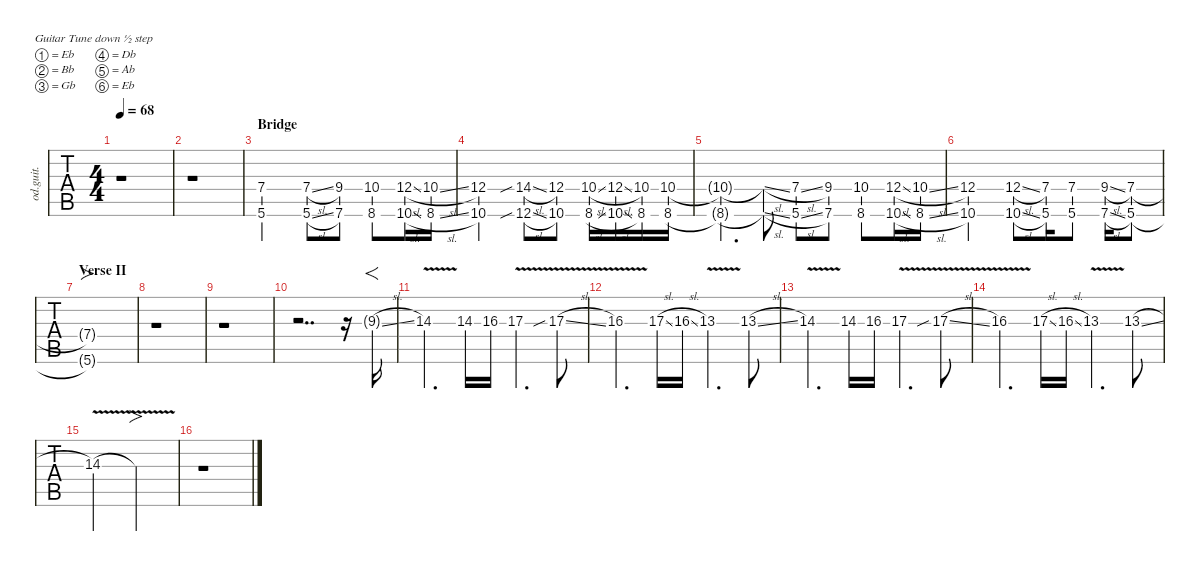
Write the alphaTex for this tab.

\defaultSystemsLayout 4
\hideDynamics
\bracketExtendMode nobrackets
\otherSystemsTrackNameOrientation horizontal
\track ("Lead Guitar 1 " "od.guit.") {defaultSystemsLayout 4 instrument overdrivenguitar}
\staff {tabs}
\tuning (Eb4 Bb3 Gb3 Db3 Ab2 Eb2)
\ts (4 4)
\tempo 68
\clef g2
\ks c
r.1{dy mp} |
r.1 |
\section ("" "Bridge")
(5.6{acc #} 7.4{acc #}).2{dy mf} (5.6{sl acc #} 7.4{sl acc #}).8 (9.4{acc #} 7.6{acc #}).8 (10.4 8.6).8 (12.4{sl acc #} 10.6{sl acc #}).16 (10.4{sl} 8.6{sl}).16 |
(12.4{acc #} 10.6{acc #}).2 (14.4{sib sl acc #} 12.6{sib sl acc #}).8 (12.4{acc #} 10.6{acc #}).8 (10.4{sl} 8.6{sl}).16 (12.4{sl acc #} 10.6{sl acc #}).16 (10.4 8.6).16 (10.4 8.6).16 |
(8.6{t} 10.4{t}).4{d} (10.4{sl t} 8.6{sl t}).8 (5.6{sl acc #} 7.4{sl acc #}).8 (9.4{acc #} 7.6{acc #}).8 (10.4 8.6).8 (12.4{sl acc #} 10.6{sl acc #}).16 (10.4{sl} 8.6{sl}).16 |
(12.4{acc #} 10.6{acc #}).2 (12.4{sl acc #} 10.6{sl acc #}).8 (7.4{acc #} 5.6{acc #}).16 (7.4{acc #} 5.6{acc #}).8 (7.6{sl acc #} 9.4{sl acc #}).16 (7.4{acc #} 5.6{acc #}).8 |
\section ("" "Verse II")
(7.4{t acc #} 5.6{t acc #}).1{fo} |
r.1 |
r.1 |
r.2{dd} r.16 9.3{sl g acc #}.16{f} |
14.3{v acc #}.4{d dy mp} 14.3{acc #}.16 16.3{acc #}.16 17.3{v}.4{d} 17.3{v sib sl}.8 |
16.3{v acc #}.4{d} 17.3{sl}.16 16.3{sl acc #}.16 13.3{v}.4{d} 13.3{sl}.8 |
14.3{v acc #}.4{d} 14.3{acc #}.16 16.3{acc #}.16 17.3{v}.4{d} 17.3{v sib sl}.8 |
16.3{v acc #}.4{d} 17.3{sl}.16 16.3{sl acc #}.16 13.3{v}.4{d} 13.3{sl}.8 |
14.3{v acc #}.2 14.3{v t acc #}.2{fo} |
r.1
